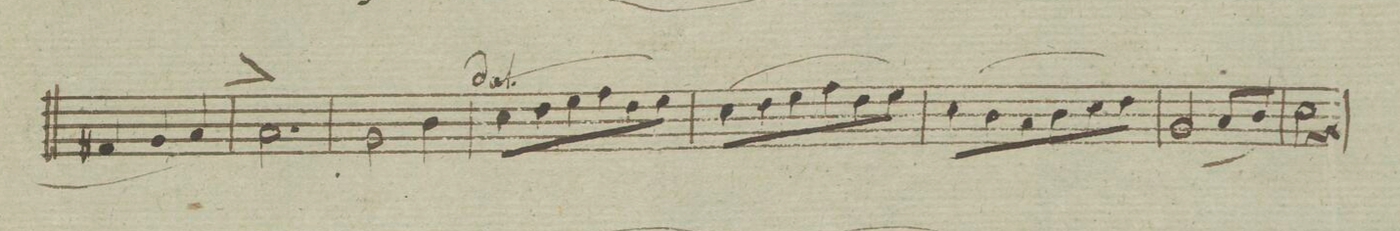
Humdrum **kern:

**kern	**dynam
*I"Violino. 1mo	*
*clefG2	*
*k[]	*
*M3/4	*
4f#X/	.
4g/	.
4a/)	.
=8	=8
2.a^\	.
=9	=9
2g\	.
4b\	.
=10	=10
(8cc\L	.
8dd\	.
8ee\	.
8ff\	.
8dd\	.
8ee\J)	.
=11	=11
(8cc\L	.
8dd\	.
8ee\	.
8ff\	.
8dd\	.
8ee\J)	.
=12	=12
(8cc\L	.
8b\	.
8a\	.
8b\	.
8cc\	.
8dd\J)	.
=13	=13
(2g/	.
8a/L	.
8b/J)	.
=14	=14
2cc\	.
4r	.
=15	=15
*-	*-
